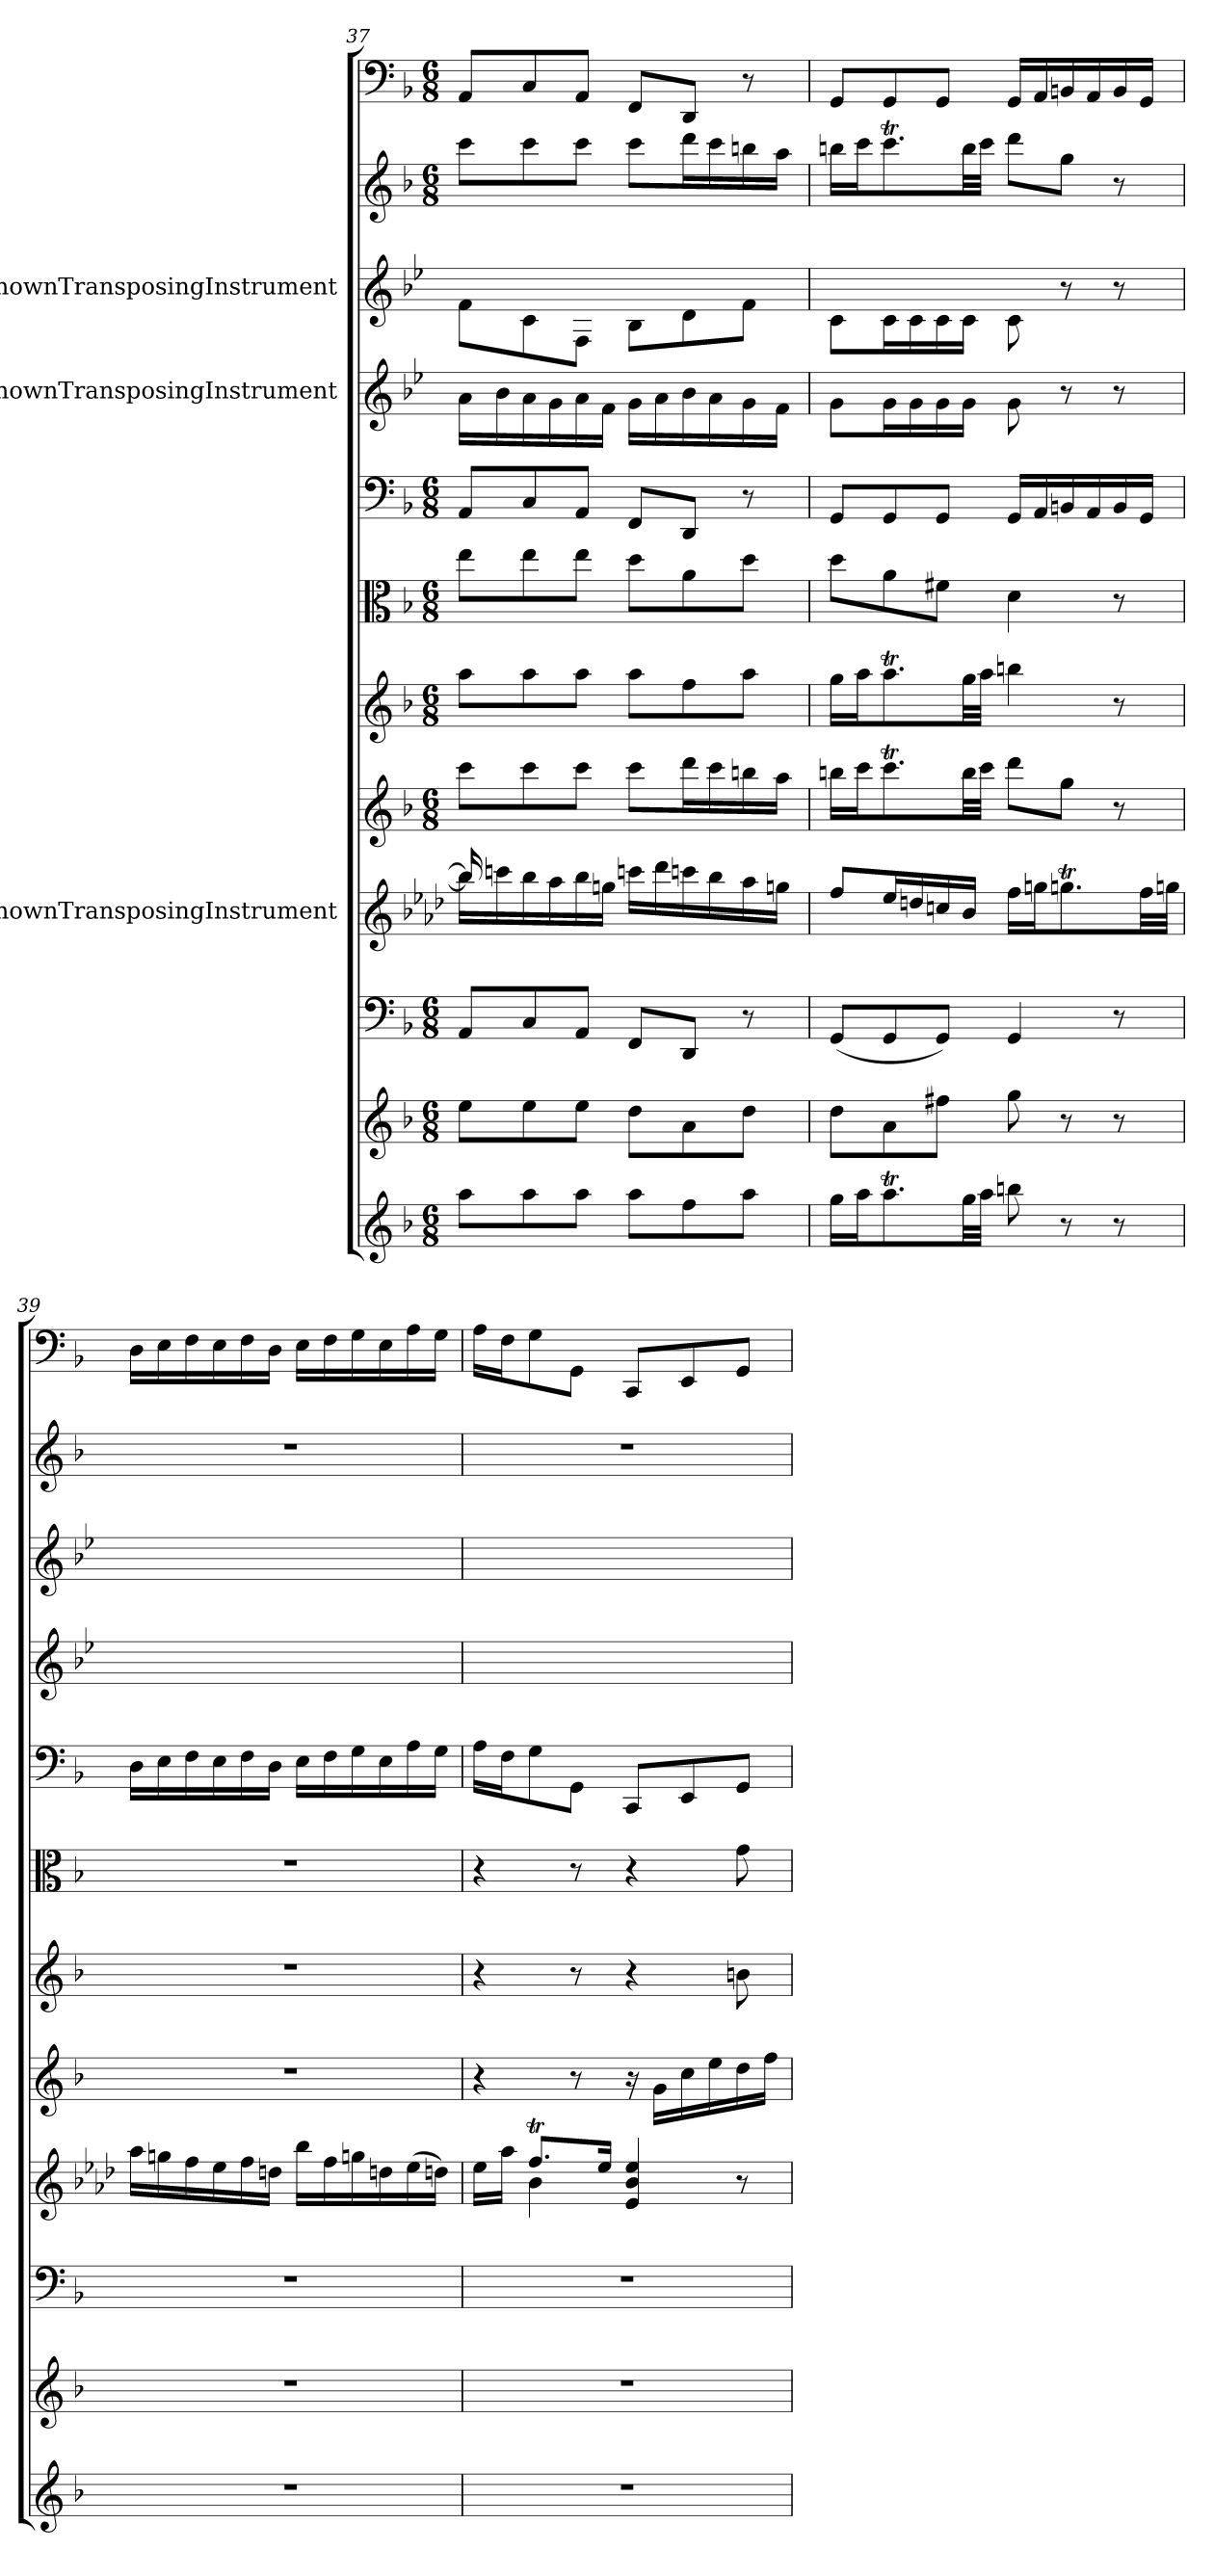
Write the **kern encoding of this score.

**kern	**kern	**kern	**kern	**kern	**kern	**kern	**kern	**kern	**kern	**kern	**kern
*part12	*part11	*part10	*part9	*part8	*part7	*part6	*part5	*part4	*part3	*part2	*part1
*staff12	*staff11	*staff10	*staff9	*staff8	*staff7	*staff6	*staff5	*staff4	*staff3	*staff2	*staff1
*	*	*	*I"UnknownTransposingInstrument	*	*	*	*	*I"UnknownTransposingInstrument	*I"UnknownTransposingInstrument	*	*
*clefG2	*clefG2	*clefF4	*clefG2	*clefG2	*clefG2	*clefC3	*clefF4	*clefG2	*clefG2	*clefG2	*clefF4
*	*	*	*ITrd2c3	*	*	*	*	*ITrd-4c-7	*ITrd-4c-7	*	*
*k[b-]	*k[b-]	*k[b-]	*k[b-]	*k[b-]	*k[b-]	*k[b-]	*k[b-]	*k[b-]	*k[b-]	*k[b-]	*k[b-]
*F:	*F:	*F:	*	*F:	*F:	*F:	*F:	*	*	*F:	*F:
*M6/8	*M6/8	*M6/8	*	*M6/8	*M6/8	*M6/8	*M6/8	*	*	*M6/8	*M6/8
=37	=37	=37	=37	=37	=37	=37	=37	=37	=37	=37	=37
*	*	*	*^	*	*	*	*	*	*	*	*
8aa\L	8ee\L	8AA/L	16gg/]	16gg\LL]	8ccc\L	8aa\L	8ee\L	8AA/L	16ee\LL	8cc\L	8ccc\L	8AA/L
.	.	.	2ryy	16aan\	.	.	.	.	16ff\	.	.	.
8aa\	8ee\	8C/	.	16gg\	8ccc\	8aa\	8ee\	8C/	16ee\	8g\	8ccc\	8C/
.	.	.	.	16ff\	.	.	.	.	16dd\	.	.	.
8aa\J	8ee\J	8AA/J	.	16gg\	8ccc\J	8aa\J	8ee\J	8AA/J	16ee\	8c\J	8ccc\J	8AA/J
.	.	.	.	16een\JJ	.	.	.	.	16cc\JJ	.	.	.
8aa\L	8dd\L	8FF/L	.	16aan\LL	8ccc\L	8aa\L	8dd\L	8FF/L	16dd\LL	8f\L	8ccc\L	8FF/L
.	.	.	.	16bb-\	.	.	.	.	16ee\	.	.	.
8ff\	8a\	8DD/J	.	16aan\	16ddd\L	8ff\	8a\	8DD/J	16ff\	8a\	16ddd\L	8DD/J
.	.	.	32ryy	16gg\	16ccc\	.	.	.	16ee\	.	16ccc\	.
.	.	.	32ryy	.	.	.	.	.	.	.	.	.
8aa\J	8dd\J	8r	32ryy	16ff\	16bbn\	8aa\J	8dd\J	8r	16dd\	8cc\J	16bbn\	8r
.	.	.	32ryy	.	.	.	.	.	.	.	.	.
.	.	.	32ryy	16een\JJ	16aa\JJ	.	.	.	16cc\JJ	.	16aa\JJ	.
.	.	.	32ryy	.	.	.	.	.	.	.	.	.
*	*	*	*v	*v	*	*	*	*	*	*	*	*
=38	=38	=38	=38	=38	=38	=38	=38	=38	=38	=38	=38
16gg\LL	8dd\L	(8GG/L	8dd/L	16bbn\LL	16gg\LL	8dd\L	8GG/L	8dd\L	8g\L	16bbn\LL	8GG/L
16aa\J	.	.	.	16ccc\J	16aa\J	.	.	.	.	16ccc\J	.
8.aat\	8a\	8GG/	16cc/L	8.cccT\	8.aat\	8a\	8GG/	16dd\L	16g\L	8.cccT\	8GG/
.	.	.	16bn/	.	.	.	.	16dd\	16g\	.	.
.	8ff#X\J	8GG/J)	16an/	.	.	8f#X\J	8GG/J	16dd\	16g\	.	8GG/J
32gg\LL	.	.	16g/JJ	32bb\LL	32gg\LL	.	.	16dd\JJ	16g\JJ	32bb\LL	.
32aa\JJJ	.	.	.	32ccc\JJJ	32aa\JJJ	.	.	.	.	32ccc\JJJ	.
8bbn\	8gg\	4GG/	16dd\LL	8ddd\L	4bbn\	4d\	16GG/LL	8dd\	8g\	8ddd\L	16GG/LL
.	.	.	16een\J	.	.	.	16AA/	.	.	.	16AA/
8r	8r	.	8.eent\	8gg\J	.	.	16BBn/	8r	8r	8gg\J	16BBn/
.	.	.	.	.	.	.	16AA/	.	.	.	16AA/
8r	8r	8r	.	8r	8r	8r	16BB/	8r	8r	8r	16BB/
.	.	.	32dd\LL	.	.	.	16GG/JJ	.	.	.	16GG/JJ
.	.	.	32een\JJJ	.	.	.	.	.	.	.	.
=39	=39	=39	=39	=39	=39	=39	=39	=39	=39	=39	=39
2.r	2.r	2.r	16ff\LL	2.r	2.r	2.r	16D\LL	2.r	2.r	2.r	16D\LL
.	.	.	16een\	.	.	.	16E\	.	.	.	16E\
.	.	.	16dd\	.	.	.	16F\	.	.	.	16F\
.	.	.	16cc\	.	.	.	16E\	.	.	.	16E\
.	.	.	16dd\	.	.	.	16F\	.	.	.	16F\
.	.	.	16bn\JJ	.	.	.	16D\JJ	.	.	.	16D\JJ
.	.	.	16gg\LL	.	.	.	16E\LL	.	.	.	16E\LL
.	.	.	16dd\	.	.	.	16F\	.	.	.	16F\
.	.	.	16een\	.	.	.	16G\	.	.	.	16G\
.	.	.	16bn\	.	.	.	16E\	.	.	.	16E\
.	.	.	(16cc\	.	.	.	16A\	.	.	.	16A\
.	.	.	16bn\JJ)	.	.	.	16G\JJ	.	.	.	16G\JJ
=40	=40	=40	=40	=40	=40	=40	=40	=40	=40	=40	=40
*	*	*	*^	*	*	*	*	*	*	*	*
2.r	2.r	2.r	16cc\LL	8ryy	4r	4r	4r	16A\LL	2.r	2.r	2.r	16A\LL
.	.	.	16ff\JJ	.	.	.	.	16F\J	.	.	.	16F\J
.	.	.	8.ddT/L	4g\	.	.	.	8G\	.	.	.	8G\
.	.	.	.	.	8r	8r	8r	8GG\J	.	.	.	8GG\J
.	.	.	16cc/Jk	.	.	.	.	.	.	.	.	.
.	.	.	4c/ 4g/ 4cc/	4.ryy	16r	4r	4r	8CC/L	.	.	.	8CC/L
.	.	.	.	.	16g\LL	.	.	.	.	.	.	.
.	.	.	.	.	16cc\	.	.	8EE/	.	.	.	8EE/
.	.	.	.	.	16ee\	.	.	.	.	.	.	.
.	.	.	8r	.	16dd\	8bn\	8g\	8GG/J	.	.	.	8GG/J
.	.	.	.	.	16ff\JJ	.	.	.	.	.	.	.
*	*	*	*v	*v	*	*	*	*	*	*	*	*
=	=	=	=	=	=	=	=	=	=	=	=
*-	*-	*-	*-	*-	*-	*-	*-	*-	*-	*-	*-
